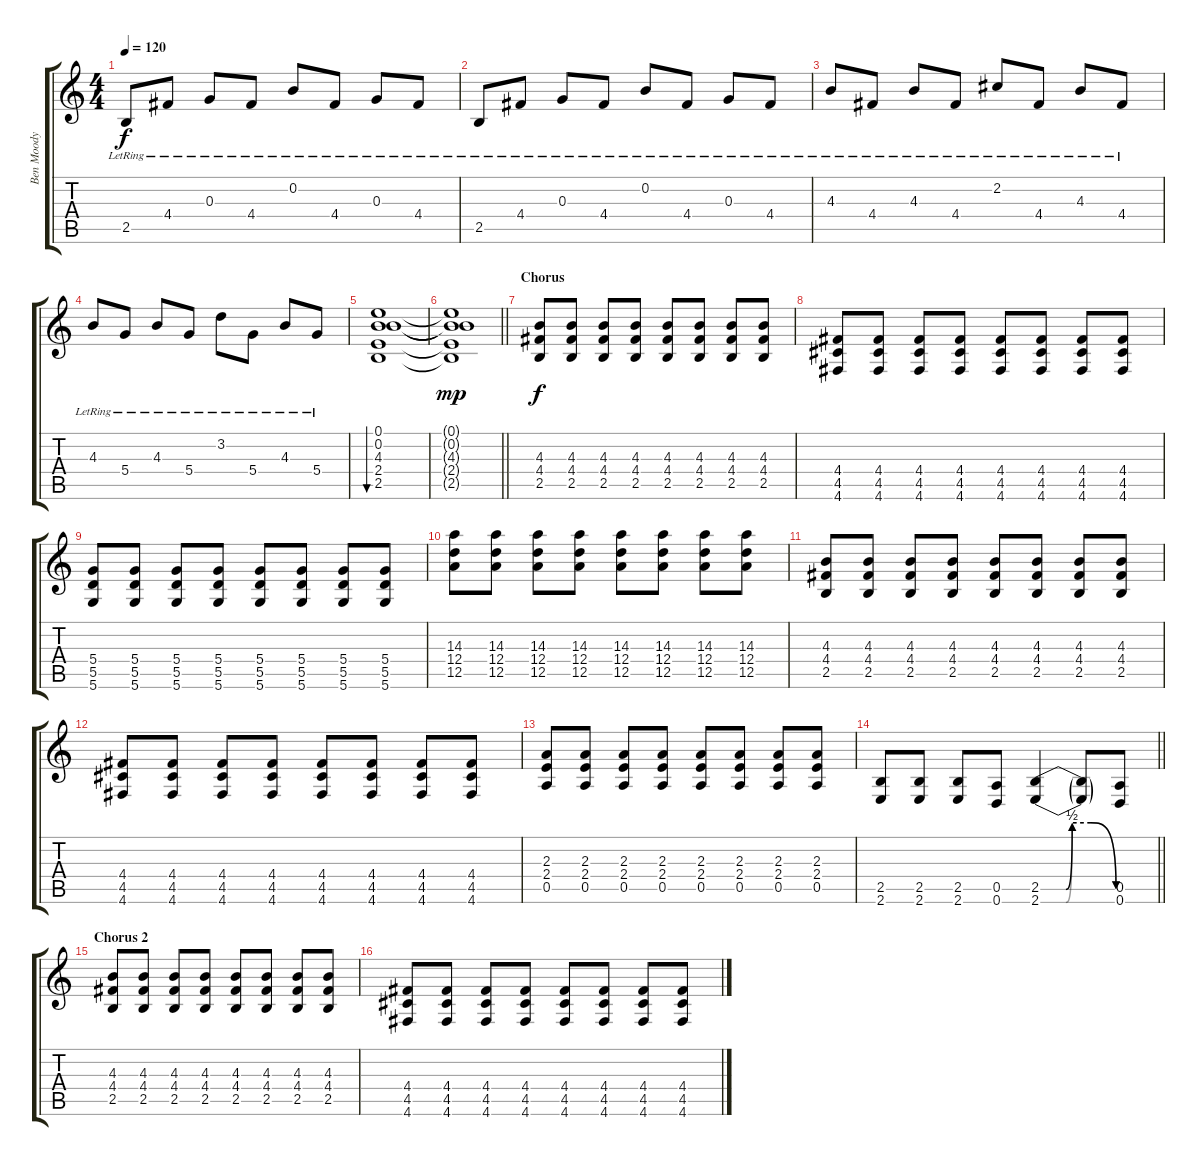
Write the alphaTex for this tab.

\track ("Ben Moody" "Ben Moody") {instrument distortionguitar}
\staff {score tabs}
\tuning (E4 B3 G3 D3 A2 D2) {hide}
\ts (4 4)
\tempo 120
\clef g2
\ks c
2.5{lr}.8{dy f} 4.4{lr}.8 0.3{lr}.8 4.4{lr}.8 0.2{lr}.8 4.4{lr}.8 0.3{lr}.8 4.4{lr}.8 |
2.5{lr}.8 4.4{lr}.8 0.3{lr}.8 4.4{lr}.8 0.2{lr}.8 4.4{lr}.8 0.3{lr}.8 4.4{lr}.8 |
4.3{lr}.8 4.4{lr}.8 4.3{lr}.8 4.4{lr}.8 2.2{lr}.8 4.4{lr}.8 4.3{lr}.8 4.4{lr}.8 |
4.3{lr}.8 5.4{lr}.8 4.3{lr}.8 5.4{lr}.8 3.2{lr}.8 5.4{lr}.8 4.3{lr}.8 5.4{lr}.8 |
(0.1 0.2 4.3 2.4 2.5).1{bu 240} |
\barLineRight lightlight
(0.1{t} 0.2{t} 4.3{t} 2.4{t} 2.5{t}).1{dy mp} |
\section ("" "Chorus")
(4.3 4.4 2.5).8{dy f instrument distortionguitar} (4.3 4.4 2.5).8 (4.3 4.4 2.5).8 (4.3 4.4 2.5).8 (4.3 4.4 2.5).8 (4.3 4.4 2.5).8 (4.3 4.4 2.5).8 (4.3 4.4 2.5).8 |
(4.4 4.5 4.6).8 (4.4 4.5 4.6).8 (4.4 4.5 4.6).8 (4.4 4.5 4.6).8 (4.4 4.5 4.6).8 (4.4 4.5 4.6).8 (4.4 4.5 4.6).8 (4.4 4.5 4.6).8 |
(5.4 5.5 5.6).8 (5.4 5.5 5.6).8 (5.4 5.5 5.6).8 (5.4 5.5 5.6).8 (5.4 5.5 5.6).8 (5.4 5.5 5.6).8 (5.4 5.5 5.6).8 (5.4 5.5 5.6).8 |
(14.3 12.4 12.5).8 (14.3 12.4 12.5).8 (14.3 12.4 12.5).8 (14.3 12.4 12.5).8 (14.3 12.4 12.5).8 (14.3 12.4 12.5).8 (14.3 12.4 12.5).8 (14.3 12.4 12.5).8 |
(4.3 4.4 2.5).8 (4.3 4.4 2.5).8 (4.3 4.4 2.5).8 (4.3 4.4 2.5).8 (4.3 4.4 2.5).8 (4.3 4.4 2.5).8 (4.3 4.4 2.5).8 (4.3 4.4 2.5).8 |
(4.4 4.5 4.6).8 (4.4 4.5 4.6).8 (4.4 4.5 4.6).8 (4.4 4.5 4.6).8 (4.4 4.5 4.6).8 (4.4 4.5 4.6).8 (4.4 4.5 4.6).8 (4.4 4.5 4.6).8 |
(2.3 2.4 0.5).8 (2.3 2.4 0.5).8 (2.3 2.4 0.5).8 (2.3 2.4 0.5).8 (2.3 2.4 0.5).8 (2.3 2.4 0.5).8 (2.3 2.4 0.5).8 (2.3 2.4 0.5).8 |
\barLineRight lightlight
(2.5 2.6).8 (2.5 2.6).8 (2.5 2.6).8 (0.5 0.6).8 (2.5{be (custom 0 0 20 0 25 2 40 2 60 0)} 2.6{be (custom 0 0 20 0 25 2 40 2 60 0)}).4 (2.5{t} 2.6{t}).8 (0.5 0.6).8 |
\section ("" "Chorus 2")
(4.3 4.4 2.5).8 (4.3 4.4 2.5).8 (4.3 4.4 2.5).8 (4.3 4.4 2.5).8 (4.3 4.4 2.5).8 (4.3 4.4 2.5).8 (4.3 4.4 2.5).8 (4.3 4.4 2.5).8 |
(4.4 4.5 4.6).8 (4.4 4.5 4.6).8 (4.4 4.5 4.6).8 (4.4 4.5 4.6).8 (4.4 4.5 4.6).8 (4.4 4.5 4.6).8 (4.4 4.5 4.6).8 (4.4 4.5 4.6).8
